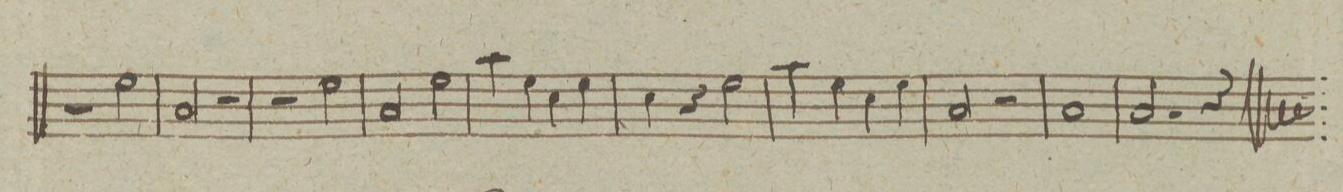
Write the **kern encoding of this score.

**kern
*I"Trąbone. Baſso.
*clefF4
*k[]
*met(c|)
*M2/2
2r
2G\
=252
2C/
2r
=253
2r
2G\
=254
2C/
2G\
=255
4c\
4G\
4E\
4G\
=256
4E\
4r
2G\
=257
4c\
4G\
4E\
4G\
=258
2C/
2r
=259
1C/
=260
2.C/
4r
==
*-
